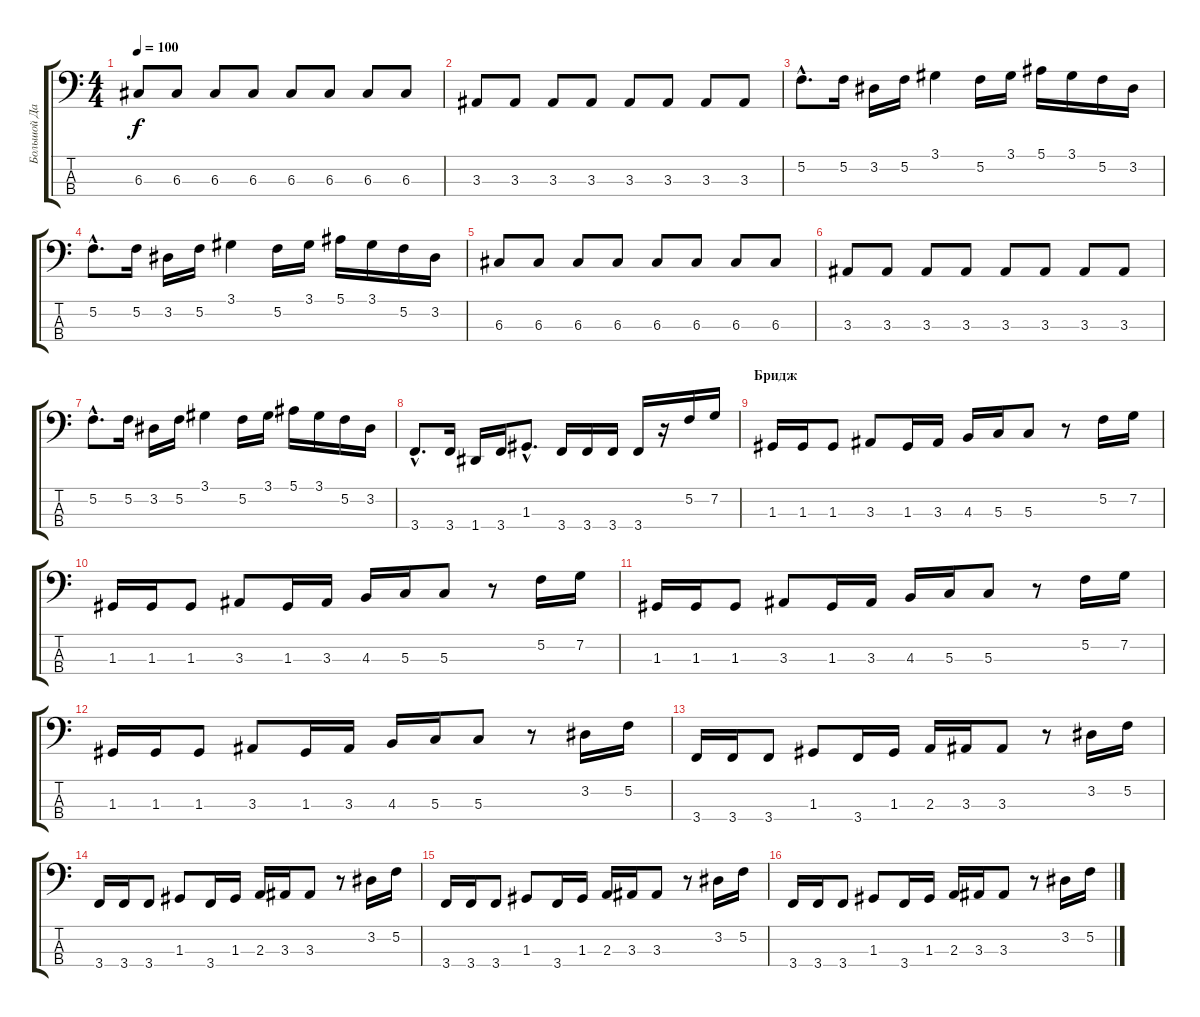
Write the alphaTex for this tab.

\track ("Большой Данила" "Большой Да") {instrument electricbassfinger}
\staff {score tabs}
\tuning (F2 C2 G1 D1) {hide}
\ts (4 4)
\tempo 100
\clef f4
\ks c
6.3.8{dy f} 6.3.8 6.3.8 6.3.8 6.3.8 6.3.8 6.3.8 6.3.8 |
3.3.8 3.3.8 3.3.8 3.3.8 3.3.8 3.3.8 3.3.8 3.3.8 |
5.2{hac}.8{d} 5.2.16 3.2.16 5.2.16 3.1.4 5.2.16 3.1.16 5.1.16 3.1.16 5.2.16 3.2.16 |
5.2{hac}.8{d} 5.2.16 3.2.16 5.2.16 3.1.4 5.2.16 3.1.16 5.1.16 3.1.16 5.2.16 3.2.16 |
6.3.8 6.3.8 6.3.8 6.3.8 6.3.8 6.3.8 6.3.8 6.3.8 |
3.3.8 3.3.8 3.3.8 3.3.8 3.3.8 3.3.8 3.3.8 3.3.8 |
5.2{hac}.8{d} 5.2.16 3.2.16 5.2.16 3.1.4 5.2.16 3.1.16 5.1.16 3.1.16 5.2.16 3.2.16 |
3.4{hac}.8{d} 3.4.16 1.4.16 3.4.16 1.3{hac}.8{d} 3.4.16 3.4.16 3.4.16 3.4.16 r.16 5.2.16 7.2.16 |
\section ("" "Бридж")
1.3.16 1.3.16 1.3.8 3.3.8 1.3.16 3.3.16 4.3.16 5.3.16 5.3.8 r.8 5.2.16 7.2.16 |
1.3.16 1.3.16 1.3.8 3.3.8 1.3.16 3.3.16 4.3.16 5.3.16 5.3.8 r.8 5.2.16 7.2.16 |
1.3.16 1.3.16 1.3.8 3.3.8 1.3.16 3.3.16 4.3.16 5.3.16 5.3.8 r.8 5.2.16 7.2.16 |
1.3.16 1.3.16 1.3.8 3.3.8 1.3.16 3.3.16 4.3.16 5.3.16 5.3.8 r.8 3.2.16 5.2.16 |
3.4.16 3.4.16 3.4.8 1.3.8 3.4.16 1.3.16 2.3.16 3.3.16 3.3.8 r.8 3.2.16 5.2.16 |
3.4.16 3.4.16 3.4.8 1.3.8 3.4.16 1.3.16 2.3.16 3.3.16 3.3.8 r.8 3.2.16 5.2.16 |
3.4.16 3.4.16 3.4.8 1.3.8 3.4.16 1.3.16 2.3.16 3.3.16 3.3.8 r.8 3.2.16 5.2.16 |
3.4.16 3.4.16 3.4.8 1.3.8 3.4.16 1.3.16 2.3.16 3.3.16 3.3.8 r.8 3.2.16 5.2.16
